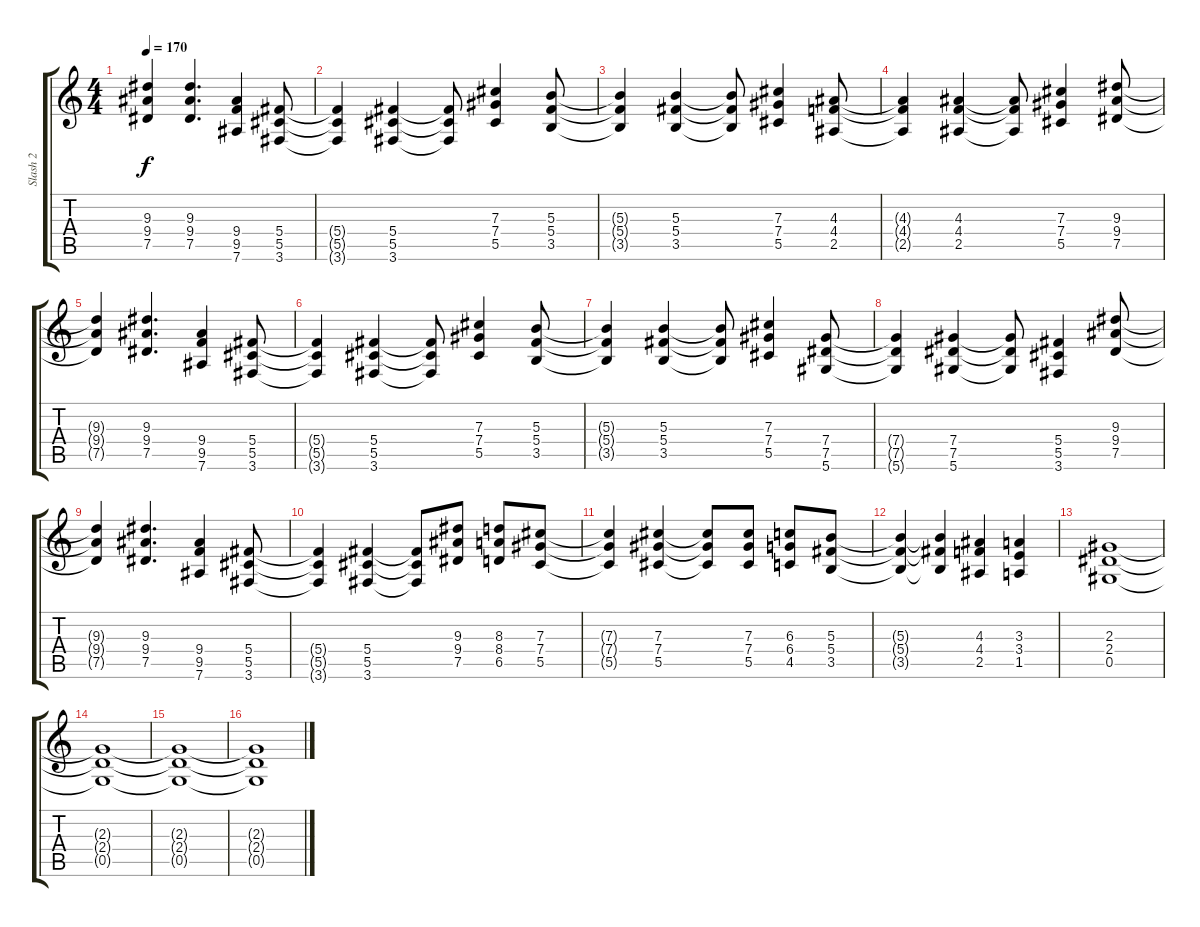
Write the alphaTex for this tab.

\track ("Slash 2" "Slash 2") {instrument distortionguitar}
\staff {score tabs}
\tuning (Eb4 Bb3 Gb3 Db3 Ab2 Eb2) {hide}
\ts (4 4)
\tempo 170
\clef g2
\ks c
(9.3{t} 9.4{t} 7.5{t}).4{dy f} (9.3 9.4 7.5).4{d} (9.4 9.5 7.6).4 (5.4 5.5 3.6).8 |
(5.4{t} 5.5{t} 3.6{t}).4 (5.4 5.5 3.6).4 (5.4{t} 5.5{t} 3.6{t}).8 (7.3 7.4 5.5).4 (5.3 5.4 3.5).8 |
(5.3{t} 5.4{t} 3.5{t}).4 (5.3 5.4 3.5).4 (5.3{t} 5.4{t} 3.5{t}).8 (7.3 7.4 5.5).4 (4.3 4.4 2.5).8 |
(4.3{t} 4.4{t} 2.5{t}).4 (4.3 4.4 2.5).4 (4.3{t} 4.4{t} 2.5{t}).8 (7.3 7.4 5.5).4 (9.3 9.4 7.5).8 |
(9.3{t} 9.4{t} 7.5{t}).4 (9.3 9.4 7.5).4{d} (9.4 9.5 7.6).4 (5.4 5.5 3.6).8 |
(5.4{t} 5.5{t} 3.6{t}).4 (5.4 5.5 3.6).4 (5.4{t} 5.5{t} 3.6{t}).8 (7.3 7.4 5.5).4 (5.3 5.4 3.5).8 |
(5.3{t} 5.4{t} 3.5{t}).4 (5.3 5.4 3.5).4 (5.3{t} 5.4{t} 3.5{t}).8 (7.3 7.4 5.5).4 (7.4 7.5 5.6).8 |
(7.4{t} 7.5{t} 5.6{t}).4 (7.4 7.5 5.6).4 (7.4{t} 7.5{t} 5.6{t}).8 (5.4 5.5 3.6).4 (9.3 9.4 7.5).8 |
(9.3{t} 9.4{t} 7.5{t}).4 (9.3 9.4 7.5).4{d} (9.4 9.5 7.6).4 (5.4 5.5 3.6).8 |
(5.4{t} 5.5{t} 3.6{t}).4 (5.4 5.5 3.6).4 (5.4{t} 5.5{t} 3.6{t}).8 (9.3 9.4 7.5).8 (8.3 8.4 6.5).8 (7.3 7.4 5.5).8 |
(7.3{t} 7.4{t} 5.5{t}).4 (7.3 7.4 5.5).4 (7.3{t} 7.4{t} 5.5{t}).8 (7.3 7.4 5.5).8 (6.3 6.4 4.5).8 (5.3 5.4 3.5).8 |
(5.3{t} 5.4{t} 3.5{t}).4 (5.3{t} 5.4{t} 3.5{t}).4 (4.3 4.4 2.5).4 (3.3 3.4 1.5).4 |
(2.3 2.4 0.5).1 |
(2.3{t} 2.4{t} 0.5{t}).1 |
(2.3{t} 2.4{t} 0.5{t}).1 |
(2.3{t} 2.4{t} 0.5{t}).1
